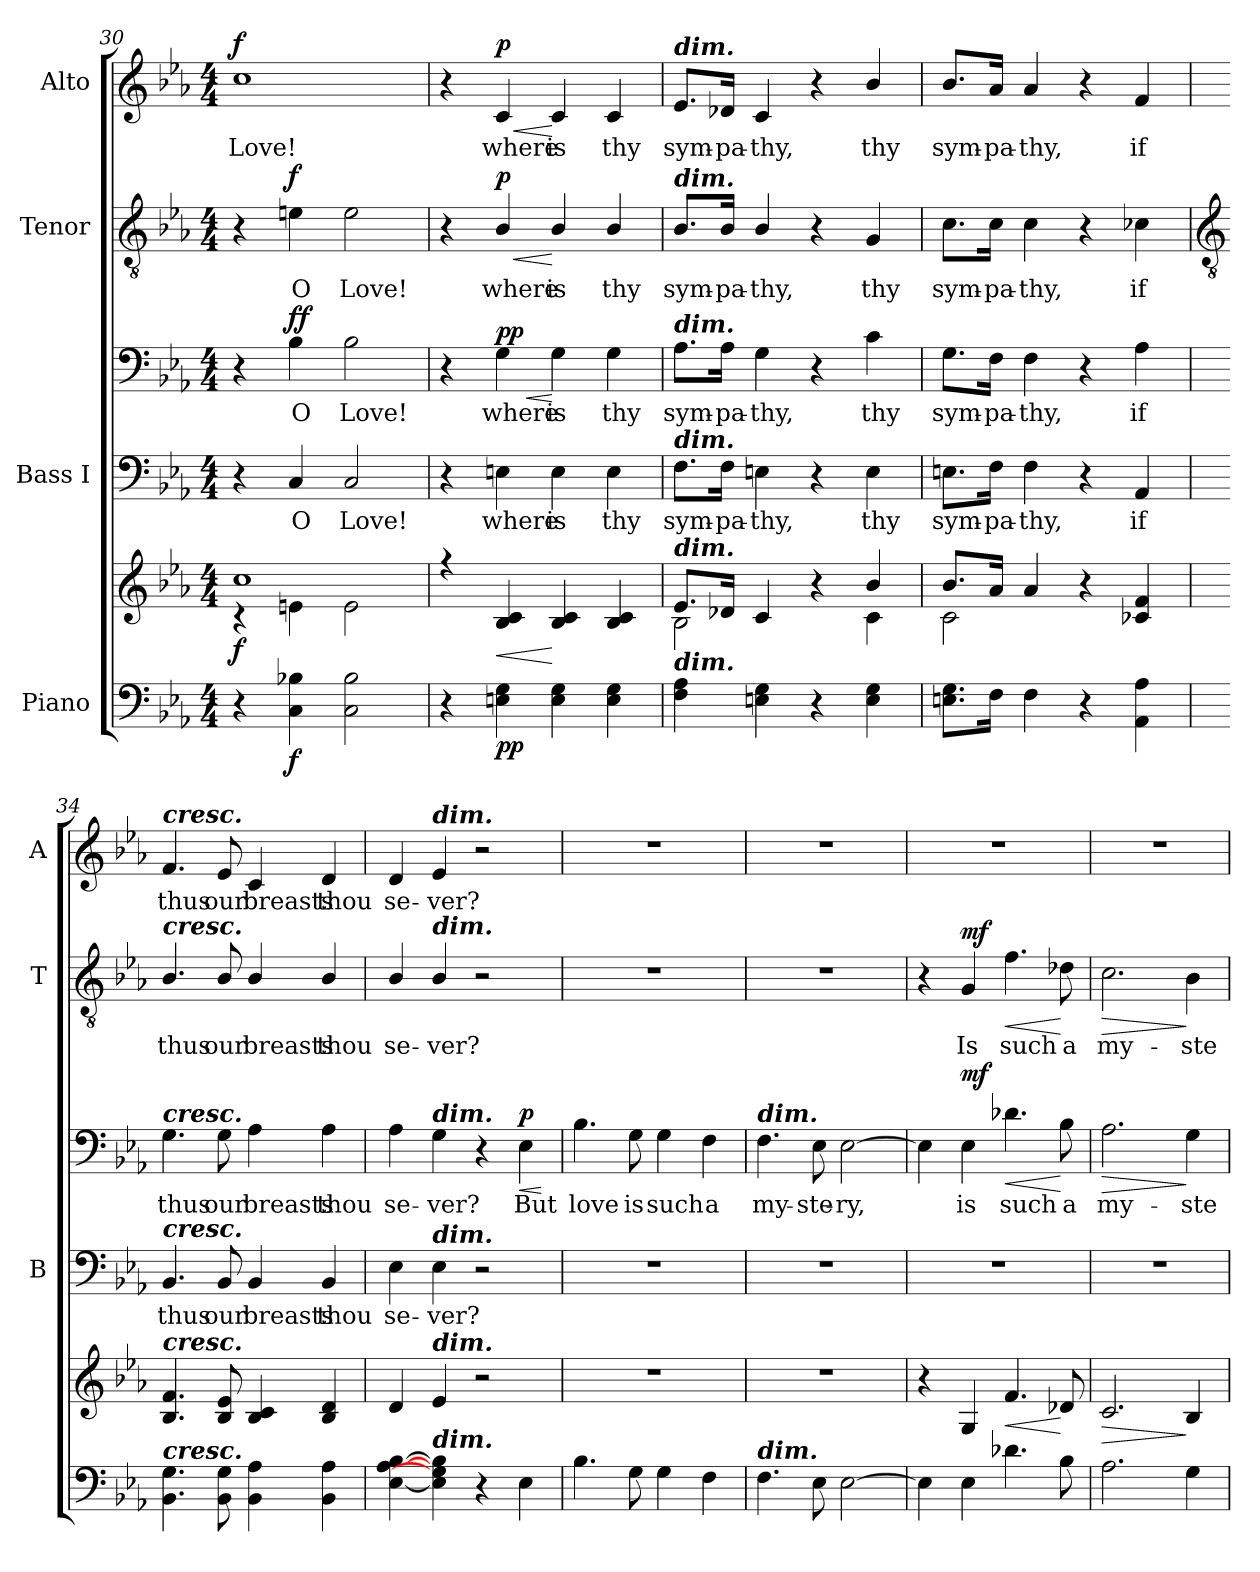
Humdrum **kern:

**kern	**kern	**dynam	**kern	**text	**kern	**text	**dynam	**kern	**text	**dynam	**kern	**text	**dynam
*part4	*part4	*part4	*part3	*part3	*part3	*part3	*part3	*part2	*part2	*part2	*part1	*part1	*part1
*staff6	*staff5	*staff5/6	*staff4	*staff4	*staff3	*staff3	*staff3/4	*staff2	*staff2	*staff2	*staff1	*staff1	*staff1
*I"Piano	*	*	*I"Bass I	*	*	*	*	*I"Tenor	*	*	*I"Alto	*	*
*	*	*	*I'B	*	*	*	*	*I'T	*	*	*I'A	*	*
*clefF4	*clefG2	*	*clefF4	*	*clefF4	*	*	*clefGv2	*	*	*clefG2	*	*
*k[b-e-a-]	*k[b-e-a-]	*	*k[b-e-a-]	*	*k[b-e-a-]	*	*	*k[b-e-a-]	*	*	*k[b-e-a-]	*	*
*E-:	*E-:	*	*E-:	*	*E-:	*	*	*E-:	*	*	*E-:	*	*
*M4/4	*M4/4	*	*M4/4	*	*M4/4	*	*	*M4/4	*	*	*M4/4	*	*
=30	=30	=30	=30	=30	=30	=30	=30	=30	=30	=30	=30	=30	=30
*	*^	*	*	*	*	*	*	*	*	*	*	*	*
!	!	!	!LO:DY:b	!	!	!	!	!	!	!	!	!	!LO:LY:b	!LO:DY:b
4r	1cc	4r	f	4r	.	4r	.	.	4r	.	.	1cc	Love!	f
!	!	!	!LO:DY:b=2	!	!LO:LY:b	!	!LO:LY:b	!LO:DY:b=2	!	!LO:LY:b	!	!	!	!
!	!	!	!	!	!	!	!	!LO:DY:n=1:b	!	!	!LO:DY:b	!	!	!
4C 4B-X	.	4en\	f	4C	O	4B-	O	f f	4en	O	f	.	.	.
!	!	!	!	!	!LO:LY:b	!	!LO:LY:b	!	!	!LO:LY:b	!	!	!	!
2C 2B-	.	2e\	.	2C	Love!	2B-	Love!	.	2e	Love!	.	.	.	.
=31	=31	=31	=31	=31	=31	=31	=31	=31	=31	=31	=31	=31	=31	=31
4r	4r	1ryy	.	4r	.	4r	.	.	4r	.	.	4r	.	.
!	!	!	!LO:HP:b	!	!LO:LY:b	!	!LO:LY:b	!LO:HP:b	!	!LO:LY:b	!LO:HP:b	!	!LO:LY:b	!LO:HP:b
!	!	!	!LO:DY:n=1:b=2	!	!	!	!	!	!	!	!	!	!	!
!	!	!	!LO:DY:n=2:b	!	!	!	!	!LO:DY:n=1:b=2	!	!	!	!	!	!
!	!	!	!	!	!	!	!	!LO:DY:n=2:b	!	!	!LO:DY:n=1:b	!	!	!LO:DY:n=1:b
4En 4G	4B- 4c	.	< p p	4En	where	4G	where	< p p	4B-/	where	< p	4c	where	< p
!	!	!	!	!	!LO:LY:b	!	!LO:LY:b	!	!	!LO:LY:b	!	!	!LO:LY:b	!
4E 4G	4B- 4c	.	[	4E	is	4G	is	[	4B-/	is	[	4c	is	[
!	!	!	!	!	!LO:LY:b	!	!LO:LY:b	!	!	!LO:LY:b	!	!	!LO:LY:b	!
4E 4G	4B- 4c	.	.	4E	thy	4G	thy	.	4B-/	thy	.	4c	thy	.
=32	=32	=32	=32	=32	=32	=32	=32	=32	=32	=32	=32	=32	=32	=32
!	!	!	!	!	!	!	!	!	!	!	!	!LO:TX:a:Bi:t=dim.	!	!
!	!	!	!	!	!	!	!	!	!LO:TX:a:Bi:t=dim.	!	!	!	!	!
!	!	!	!	!	!	!LO:TX:a:Bi:t=dim.	!	!	!	!	!	!	!	!
!	!	!	!	!LO:TX:a:Bi:t=dim.	!	!	!	!	!	!	!	!	!	!
!	!LO:TX:a:Bi:t=dim.	!	!	!	!	!	!	!	!	!	!	!	!	!
!LO:TX:a:Bi:t=dim.	!	!	!	!	!	!	!	!	!	!	!	!	!	!
!	!	!	!	!	!LO:LY:b	!	!LO:LY:b	!	!	!LO:LY:b	!	!	!LO:LY:b	!
4F\ 4A-\	8.e-L	2B-\	.	8.F\L	sym-	8.A-\L	sym-	.	8.B-/L	sym-	.	8.e-/L	sym-	.
!	!	!	!	!	!LO:LY:b	!	!LO:LY:b	!	!	!LO:LY:b	!	!	!LO:LY:b	!
.	16d-XJ	.	.	16F\Jk	-pa-	16A-\Jk	-pa-	.	16B-/Jk	-pa-	.	16d-X/Jk	-pa-	.
!	!	!	!	!	!LO:LY:b	!	!LO:LY:b	!	!	!LO:LY:b	!	!	!LO:LY:b	!
4En\ 4G\	4c	.	.	4En\	-thy,	4G\	-thy,	.	4B-/	-thy,	.	4c	-thy,	.
4r	4r	4ryy	.	4r	.	4r	.	.	4r	.	.	4r	.	.
!	!	!	!	!	!LO:LY:b	!	!LO:LY:b	!	!	!LO:LY:b	!	!	!LO:LY:b	!
4E\ 4G\	4b-/	4c\	.	4E\	thy	4c\	thy	.	4G/	thy	.	4b-/	thy	.
=33	=33	=33	=33	=33	=33	=33	=33	=33	=33	=33	=33	=33	=33	=33
!	!	!	!	!	!LO:LY:b	!	!LO:LY:b	!	!	!LO:LY:b	!	!	!LO:LY:b	!
8.En\ 8.G\L	8.b-/L	2c\	.	8.En\L	sym-	8.G\L	sym-	.	8.c\L	sym-	.	8.b-/L	sym-	.
!	!	!	!	!	!LO:LY:b	!	!LO:LY:b	!	!	!LO:LY:b	!	!	!LO:LY:b	!
16FJ	16a-J	.	.	16F\Jk	-pa-	16F\Jk	-pa-	.	16c\Jk	-pa-	.	16a-/Jk	-pa-	.
!	!	!	!	!	!LO:LY:b	!	!LO:LY:b	!	!	!LO:LY:b	!	!	!LO:LY:b	!
4F	4a-	.	.	4F	-thy,	4F	-thy,	.	4c	-thy,	.	4a-	-thy,	.
4r	4r	2ryy	.	4r	.	4r	.	.	4r	.	.	4r	.	.
!	!	!	!	!	!LO:LY:b	!	!LO:LY:b	!	!	!LO:LY:b	!	!	!LO:LY:b	!
4AA- 4A-	4c-X 4f	.	.	4AA-	if	4A-	if	.	4c-X	if	.	4f	if	.
*	*v	*v	*	*	*	*	*	*	*	*	*	*	*	*
!!LO:LB:g=z
=34	=34	=34	=34	=34	=34	=34	=34	=34	=34	=34	=34	=34	=34
*	*	*	*	*	*	*	*	*clefGv2	*	*	*	*	*
!	!	!	!	!	!	!	!	!	!	!	!LO:TX:a:Bi:t=cresc.	!	!
!	!	!	!	!	!	!	!	!LO:TX:a:Bi:t=cresc.	!	!	!	!	!
!	!	!	!	!	!LO:TX:a:Bi:t=cresc.	!	!	!	!	!	!	!	!
!	!	!	!LO:TX:a:Bi:t=cresc.	!	!	!	!	!	!	!	!	!	!
!	!LO:TX:a:Bi:t=cresc.	!	!	!	!	!	!	!	!	!	!	!	!
!LO:TX:a:Bi:t=cresc.	!	!	!	!	!	!	!	!	!	!	!	!	!
!	!	!	!	!LO:LY:b	!	!LO:LY:b	!	!	!LO:LY:b	!	!	!LO:LY:b	!
4.BB- 4.G	4.B- 4.f	.	4.BB-	thus	4.G	thus	.	4.B-/	thus	.	4.f	thus	.
!	!	!	!	!LO:LY:b	!	!LO:LY:b	!	!	!LO:LY:b	!	!	!LO:LY:b	!
8BB- 8G	8B- 8e-	.	8BB-	our	8G	our	.	8B-/	our	.	8e-	our	.
!	!	!	!	!LO:LY:b	!	!LO:LY:b	!	!	!LO:LY:b	!	!	!LO:LY:b	!
4BB- 4A-	4B- 4c	.	4BB-	breasts	4A-	breasts	.	4B-/	breasts	.	4c	breasts	.
!	!	!	!	!LO:LY:b	!	!LO:LY:b	!	!	!LO:LY:b	!	!	!LO:LY:b	!
4BB- 4A-	4B- 4d	.	4BB-	thou	4A-	thou	.	4B-/	thou	.	4d	thou	.
=35	=35	=35	=35	=35	=35	=35	=35	=35	=35	=35	=35	=35	=35
!	!	!	!	!LO:LY:b	!	!LO:LY:b	!	!	!LO:LY:b	!	!	!LO:LY:b	!
[4E- [4A- [4B-	4d	.	4E-	se-	4A-	se-	.	4B-/	se-	.	4d	se-	.
!	!	!	!	!	!	!	!	!	!	!	!LO:TX:a:Bi:t=dim.	!	!
!	!	!	!	!	!	!	!	!LO:TX:a:Bi:t=dim.	!	!	!	!	!
!	!	!	!	!	!LO:TX:a:Bi:t=dim.	!	!	!	!	!	!	!	!
!	!	!	!LO:TX:a:Bi:t=dim.	!	!	!	!	!	!	!	!	!	!
!	!LO:TX:a:Bi:t=dim.	!	!	!	!	!	!	!	!	!	!	!	!
!LO:TX:a:Bi:t=dim.	!	!	!	!	!	!	!	!	!	!	!	!	!
!	!	!	!	!LO:LY:b	!	!LO:LY:b	!	!	!LO:LY:b	!	!	!LO:LY:b	!
4E-] 4G] 4B-]	4e-	.	4E-	-ver?	4G	-ver?	.	4B-/	-ver?	.	4e-	-ver?	.
4r	2r	.	2r	.	4r	.	.	2r	.	.	2r	.	.
!	!	!	!	!	!	!LO:LY:b	!LO:HP:b	!	!	!	!	!	!
!	!	!	!	!	!	!	!LO:DY:n=1:b	!	!	!	!	!	!
4E-	.	.	.	.	4E-	But	< p	.	.	.	.	.	.
.	.	.	.	.	.	.	[	.	.	.	.	.	.
=36	=36	=36	=36	=36	=36	=36	=36	=36	=36	=36	=36	=36	=36
!	!	!	!	!	!	!LO:LY:b	!	!	!	!	!	!	!
4.B-	1r	.	1r	.	4.B-	love	.	1r	.	.	1r	.	.
!	!	!	!	!	!	!LO:LY:b	!	!	!	!	!	!	!
8G	.	.	.	.	8G	is	.	.	.	.	.	.	.
!	!	!	!	!	!	!LO:LY:b	!	!	!	!	!	!	!
4G	.	.	.	.	4G	such	.	.	.	.	.	.	.
!	!	!	!	!	!	!LO:LY:b	!	!	!	!	!	!	!
4F	.	.	.	.	4F	a	.	.	.	.	.	.	.
=37	=37	=37	=37	=37	=37	=37	=37	=37	=37	=37	=37	=37	=37
!	!	!	!	!	!LO:TX:a:Bi:t=dim.	!	!	!	!	!	!	!	!
!LO:TX:a:Bi:t=dim.	!	!	!	!	!	!	!	!	!	!	!	!	!
!	!	!	!	!	!	!LO:LY:b	!	!	!	!	!	!	!
4.F	1r	.	1r	.	4.F	my-	.	1r	.	.	1r	.	.
!	!	!	!	!	!	!LO:LY:b	!	!	!	!	!	!	!
8E-	.	.	.	.	8E-	-ste-	.	.	.	.	.	.	.
!	!	!	!	!	!	!LO:LY:b	!	!	!	!	!	!	!
[2E-	.	.	.	.	[2E-	-ry,	.	.	.	.	.	.	.
=38	=38	=38	=38	=38	=38	=38	=38	=38	=38	=38	=38	=38	=38
4E-]	4r	.	1r	.	4E-]	.	.	4r	.	.	1r	.	.
!	!	!LO:DY:b=2	!	!	!	!LO:LY:b	!	!	!LO:LY:b	!	!	!	!
!	!	!LO:DY:n=1:b	!	!	!	!	!LO:DY:b	!	!	!LO:DY:b	!	!	!
4E-	4G	mf mf	.	.	4E-	is	mf	4G	Is	mf	.	.	.
!	!	!LO:HP:b	!	!	!	!LO:LY:b	!LO:HP:b	!	!LO:LY:b	!LO:HP:b	!	!	!
4.d-X	4.f	<	.	.	4.d-X	such	<	4.f	such	<	.	.	.
!	!	!	!	!	!	!LO:LY:b	!	!	!LO:LY:b	!	!	!	!
8B-	8d-X	[	.	.	8B-	a	[	8d-X	a	[	.	.	.
=39	=39	=39	=39	=39	=39	=39	=39	=39	=39	=39	=39	=39	=39
!	!	!LO:HP:b	!	!	!	!LO:LY:b	!LO:HP:b	!	!LO:LY:b	!LO:HP:b	!	!	!
2.A-	2.c	>	1r	.	2.A-	my-	>	2.c	my-	>	1r	.	.
!	!	!	!	!	!	!LO:LY:b	!	!	!LO:LY:b	!	!	!	!
4G	4B-	]	.	.	4G	-ste-	]	4B-	-ste-	]	.	.	.
=	=	=	=	=	=	=	=	=	=	=	=	=	=
*-	*-	*-	*-	*-	*-	*-	*-	*-	*-	*-	*-	*-	*-
